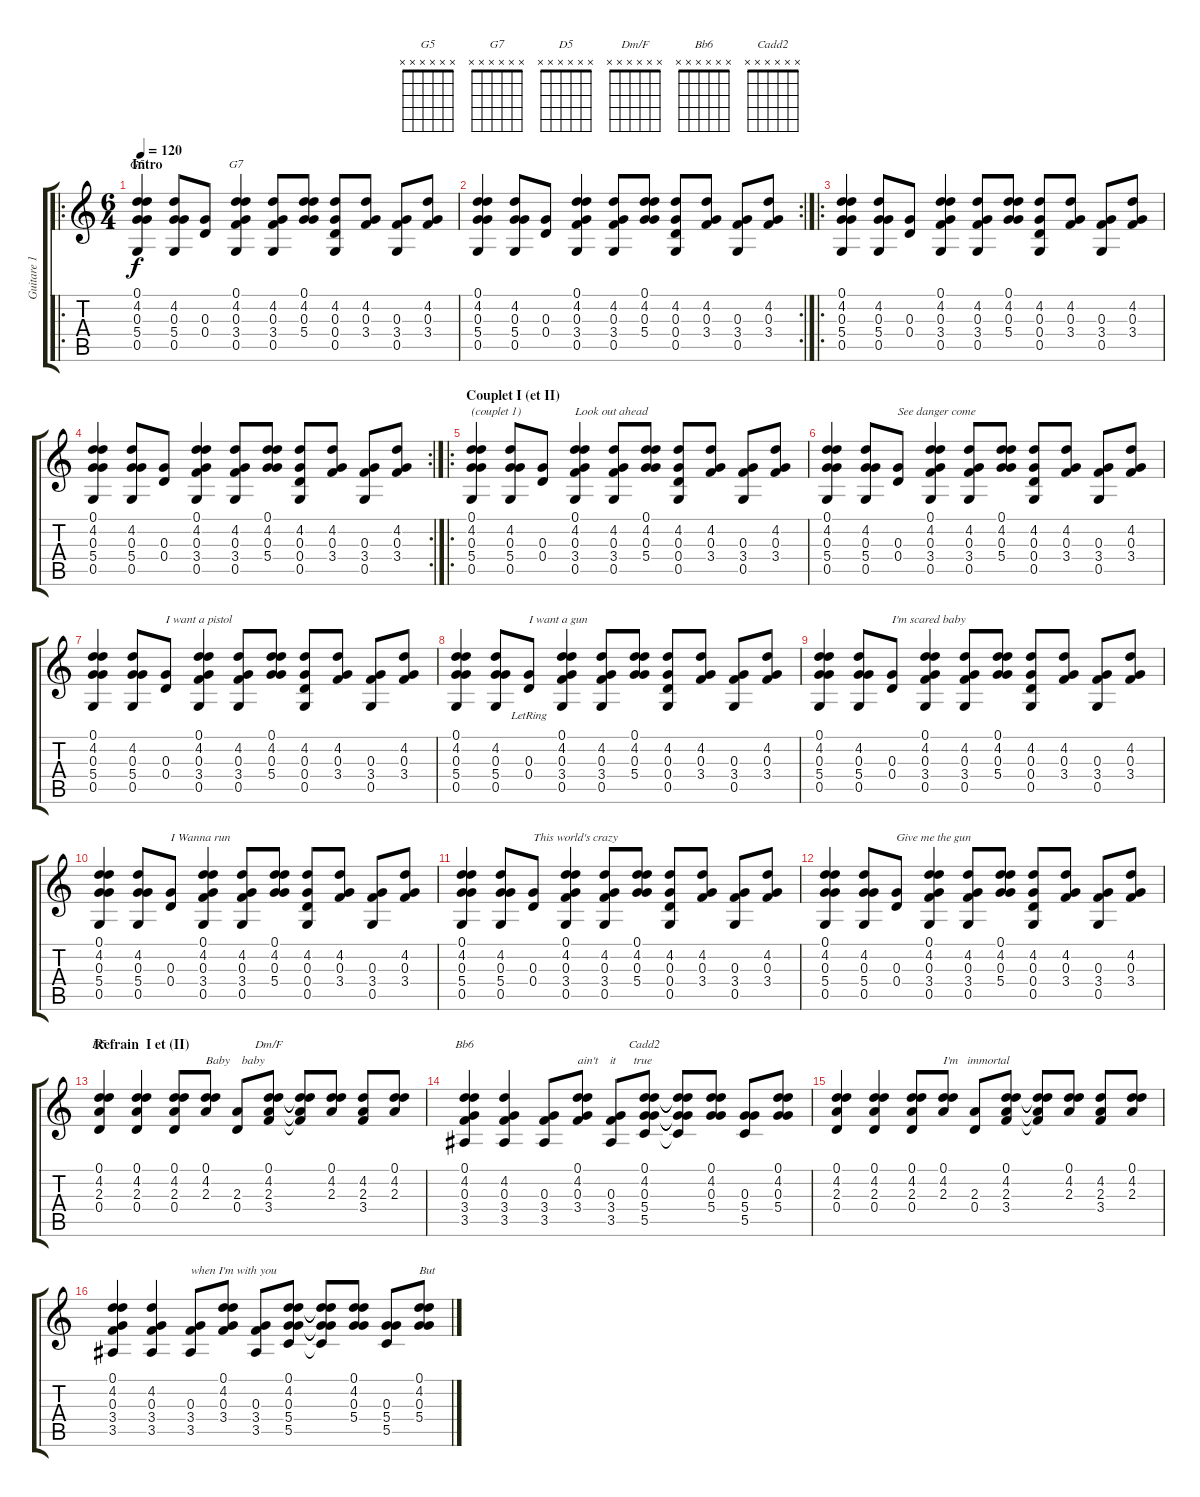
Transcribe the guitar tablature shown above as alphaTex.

\track ("Guitare 1" "Guitare 1") {instrument overdrivenguitar}
\staff {score tabs}
\tuning (D4 Bb3 G3 D3 G2 D2) {hide}
\chord ("G5" x x x x x x) {firstfret 0}
\chord ("G7" x x x x x x) {firstfret 0}
\chord ("D5" x x x x x x) {firstfret 0}
\chord ("Dm/F" x x x x x x) {firstfret 0}
\chord ("Bb6" x x x x x x) {firstfret 0}
\chord ("Cadd2" x x x x x x) {firstfret 0}
\ro
\ts (6 4)
\section ("" "Intro")
\tempo 120
\clef g2
\ks c
(0.1 4.2 0.3 5.4 0.5).4{ch "G5" dy f instrument overdrivenguitar} (4.2 0.3 5.4 0.5).8 (0.3 0.4).8 (0.1 4.2 0.3 3.4 0.5).4{ch "G7"} (4.2 0.3 3.4 0.5).8 (0.1 4.2 0.3 5.4).8 (4.2 0.3 0.4 0.5).8 (4.2 0.3 3.4).8 (0.3 3.4 0.5).8 (4.2 0.3 3.4).8 |
\rc 2
(0.1 4.2 0.3 5.4 0.5).4 (4.2 0.3 5.4 0.5).8 (0.3 0.4).8 (0.1 4.2 0.3 3.4 0.5).4 (4.2 0.3 3.4 0.5).8 (0.1 4.2 0.3 5.4).8 (4.2 0.3 0.4 0.5).8 (4.2 0.3 3.4).8 (0.3 3.4 0.5).8 (4.2 0.3 3.4).8 |
\ro
(0.1 4.2 0.3 5.4 0.5).4 (4.2 0.3 5.4 0.5).8 (0.3 0.4).8 (0.1 4.2 0.3 3.4 0.5).4 (4.2 0.3 3.4 0.5).8 (0.1 4.2 0.3 5.4).8 (4.2 0.3 0.4 0.5).8 (4.2 0.3 3.4).8 (0.3 3.4 0.5).8 (4.2 0.3 3.4).8 |
\rc 2
(0.1 4.2 0.3 5.4 0.5).4 (4.2 0.3 5.4 0.5).8 (0.3 0.4).8 (0.1 4.2 0.3 3.4 0.5).4 (4.2 0.3 3.4 0.5).8 (0.1 4.2 0.3 5.4).8 (4.2 0.3 0.4 0.5).8 (4.2 0.3 3.4).8 (0.3 3.4 0.5).8 (4.2 0.3 3.4).8 |
\ro
\section ("" "Couplet I (et II)")
(0.1 4.2 0.3 5.4 0.5).4{txt "(couplet 1)"} (4.2 0.3 5.4 0.5).8 (0.3 0.4).8 (0.1 4.2 0.3 3.4 0.5).4{txt "Look out ahead"} (4.2 0.3 3.4 0.5).8 (0.1 4.2 0.3 5.4).8 (4.2 0.3 0.4 0.5).8 (4.2 0.3 3.4).8 (0.3 3.4 0.5).8 (4.2 0.3 3.4).8 |
(0.1 4.2 0.3 5.4 0.5).4 (4.2 0.3 5.4 0.5).8 (0.3 0.4).8{txt "See danger come"} (0.1 4.2 0.3 3.4 0.5).4 (4.2 0.3 3.4 0.5).8 (0.1 4.2 0.3 5.4).8 (4.2 0.3 0.4 0.5).8 (4.2 0.3 3.4).8 (0.3 3.4 0.5).8 (4.2 0.3 3.4).8 |
(0.1 4.2 0.3 5.4 0.5).4 (4.2 0.3 5.4 0.5).8 (0.3 0.4).8{txt "I want a pistol"} (0.1 4.2 0.3 3.4 0.5).4 (4.2 0.3 3.4 0.5).8 (0.1 4.2 0.3 5.4).8 (4.2 0.3 0.4 0.5).8 (4.2 0.3 3.4).8 (0.3 3.4 0.5).8 (4.2 0.3 3.4).8 |
(0.1 4.2 0.3 5.4 0.5).4 (4.2 0.3 5.4 0.5).8 (0.3{lr} 0.4).8{txt "I want a gun"} (0.1 4.2 0.3 3.4 0.5).4 (4.2 0.3 3.4 0.5).8 (0.1 4.2 0.3 5.4).8 (4.2 0.3 0.4 0.5).8 (4.2 0.3 3.4).8 (0.3 3.4 0.5).8 (4.2 0.3 3.4).8 |
(0.1 4.2 0.3 5.4 0.5).4 (4.2 0.3 5.4 0.5).8 (0.3 0.4).8{txt "I'm scared baby"} (0.1 4.2 0.3 3.4 0.5).4 (4.2 0.3 3.4 0.5).8 (0.1 4.2 0.3 5.4).8 (4.2 0.3 0.4 0.5).8 (4.2 0.3 3.4).8 (0.3 3.4 0.5).8 (4.2 0.3 3.4).8 |
(0.1 4.2 0.3 5.4 0.5).4 (4.2 0.3 5.4 0.5).8 (0.3 0.4).8{txt "I Wanna run"} (0.1 4.2 0.3 3.4 0.5).4 (4.2 0.3 3.4 0.5).8 (0.1 4.2 0.3 5.4).8 (4.2 0.3 0.4 0.5).8 (4.2 0.3 3.4).8 (0.3 3.4 0.5).8 (4.2 0.3 3.4).8 |
(0.1 4.2 0.3 5.4 0.5).4 (4.2 0.3 5.4 0.5).8 (0.3 0.4).8{txt "This world's crazy"} (0.1 4.2 0.3 3.4 0.5).4 (4.2 0.3 3.4 0.5).8 (0.1 4.2 0.3 5.4).8 (4.2 0.3 0.4 0.5).8 (4.2 0.3 3.4).8 (0.3 3.4 0.5).8 (4.2 0.3 3.4).8 |
(0.1 4.2 0.3 5.4 0.5).4 (4.2 0.3 5.4 0.5).8 (0.3 0.4).8{txt "Give me the gun"} (0.1 4.2 0.3 3.4 0.5).4 (4.2 0.3 3.4 0.5).8 (0.1 4.2 0.3 5.4).8 (4.2 0.3 0.4 0.5).8 (4.2 0.3 3.4).8 (0.3 3.4 0.5).8 (4.2 0.3 3.4).8 |
\section ("" "Refrain  I et (II)")
(0.1 4.2 2.3 0.4).4{ch "D5"} (0.1 4.2 2.3 0.4).4 (0.1 4.2 2.3 0.4).8 (0.1 4.2 2.3).8{txt "Baby    baby"} (2.3 0.4).8 (0.1 4.2 2.3 3.4).8{ch "Dm/F"} (0.1{t} 4.2{t} 2.3{t} 3.4{t}).8 (0.1 4.2 2.3).8 (4.2 2.3 3.4).8 (0.1 4.2 2.3).8 |
(0.1 4.2 0.3 3.4 3.5).4{ch "Bb6"} (4.2 0.3 3.4 3.5).4 (0.3 3.4 3.5).8 (0.1 4.2 0.3 3.4).8{txt "ain't    it      true"} (0.3 3.4 3.5).8 (0.1 4.2 0.3 5.4 5.5).8{ch "Cadd2"} (0.1{t} 4.2{t} 0.3{t} 5.4{t} 5.5{t}).8 (0.1 4.2 0.3 5.4).8 (0.3 5.4 5.5).8 (0.1 4.2 0.3 5.4).8 |
(0.1 4.2 2.3 0.4).4 (0.1 4.2 2.3 0.4).4 (0.1 4.2 2.3 0.4).8 (0.1 4.2 2.3).8{txt "I'm   immortal"} (2.3 0.4).8 (0.1 4.2 2.3 3.4).8 (0.1{t} 4.2{t} 2.3{t} 3.4{t}).8 (0.1 4.2 2.3).8 (4.2 2.3 3.4).8 (0.1 4.2 2.3).8 |
(0.1 4.2 0.3 3.4 3.5).4 (4.2 0.3 3.4 3.5).4 (0.3 3.4 3.5).8{txt "when I'm with you"} (0.1 4.2 0.3 3.4).8 (0.3 3.4 3.5).8 (0.1 4.2 0.3 5.4 5.5).8 (0.1{t} 4.2{t} 0.3{t} 5.4{t} 5.5{t}).8 (0.1 4.2 0.3 5.4).8 (0.3 5.4 5.5).8 (0.1 4.2 0.3 5.4).8{txt "But"}
